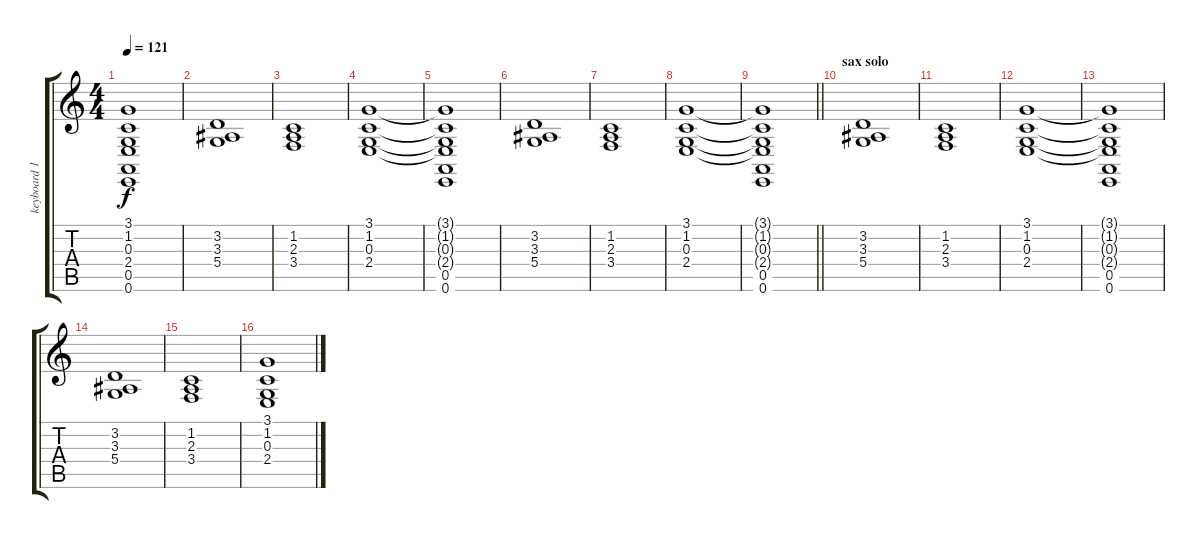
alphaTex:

\track ("keyboard 1" "keyboard 1") {instrument electricpiano1}
\staff {score tabs}
\tuning (E4 B3 G3 D3 A2 E2) {hide}
\ts (4 4)
\tempo 121
\clef g2
\ks c
(3.1{t} 1.2{t} 0.3{t} 2.4{t} 0.5 0.6).1{dy f} |
(3.2 3.3 5.4).1 |
(1.2 2.3 3.4).1 |
(3.1 1.2 0.3 2.4).1 |
(3.1{t} 1.2{t} 0.3{t} 2.4{t} 0.5 0.6).1 |
(3.2 3.3 5.4).1 |
(1.2 2.3 3.4).1 |
(3.1 1.2 0.3 2.4).1 |
\barLineRight lightlight
(3.1{t} 1.2{t} 0.3{t} 2.4{t} 0.5 0.6).1 |
\section ("" "sax solo")
(3.2 3.3 5.4).1 |
(1.2 2.3 3.4).1 |
(3.1 1.2 0.3 2.4).1 |
(3.1{t} 1.2{t} 0.3{t} 2.4{t} 0.5 0.6).1 |
(3.2 3.3 5.4).1 |
(1.2 2.3 3.4).1 |
(3.1 1.2 0.3 2.4).1
